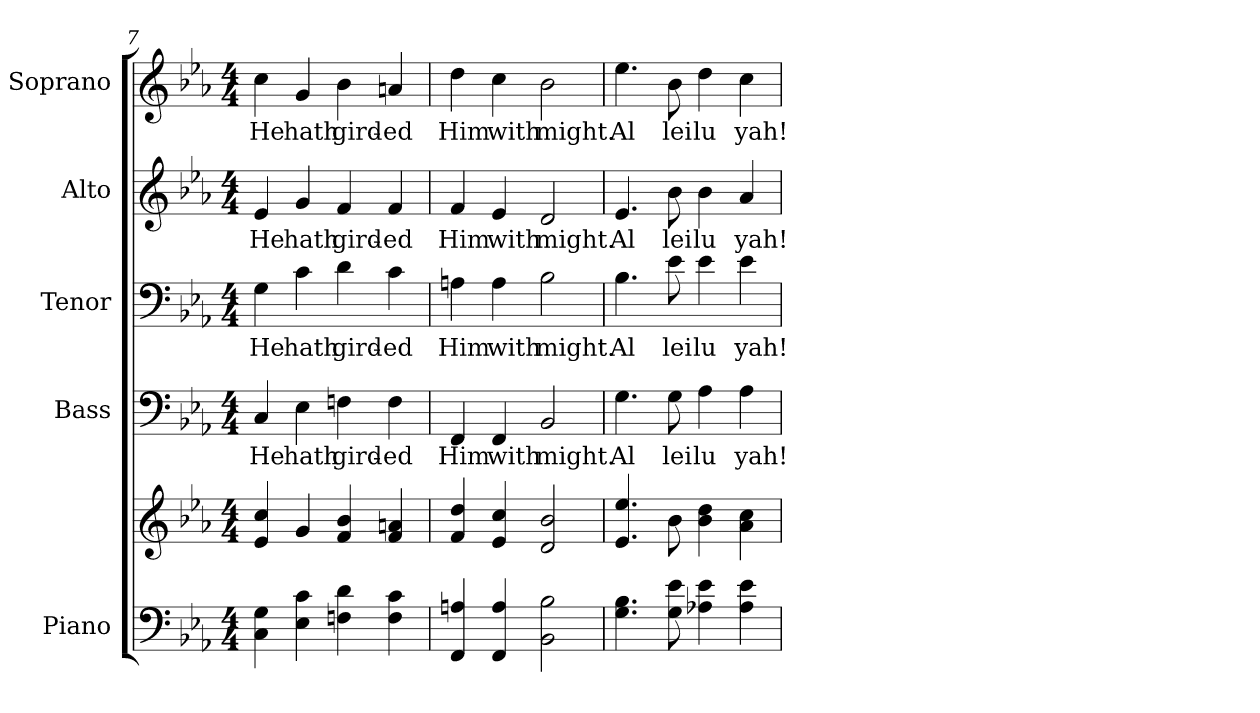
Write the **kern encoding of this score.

**kern	**kern	**kern	**text	**kern	**text	**kern	**text	**kern	**text
*part5	*part5	*part4	*part4	*part3	*part3	*part2	*part2	*part1	*part1
*staff6	*staff5	*staff4	*staff4	*staff3	*staff3	*staff2	*staff2	*staff1	*staff1
*I"Piano	*	*I"Bass	*	*I"Tenor	*	*I"Alto	*	*I"Soprano	*
*I'Pno.	*	*I'B.	*	*I'T.	*	*I'A.	*	*I'S.	*
*clefF4	*clefG2	*clefF4	*	*clefF4	*	*clefG2	*	*clefG2	*
*k[b-e-a-]	*k[b-e-a-]	*k[b-e-a-]	*	*k[b-e-a-]	*	*k[b-e-a-]	*	*k[b-e-a-]	*
*E-:	*E-:	*E-:	*	*E-:	*	*E-:	*	*E-:	*
*M4/4	*M4/4	*M4/4	*	*M4/4	*	*M4/4	*	*M4/4	*
=7	=7	=7	=7	=7	=7	=7	=7	=7	=7
!	!	!	!LO:LY:b:color=#000000	!	!	!	!	!	!
!	!	!	!	!	!LO:LY:b:color=#000000	!	!	!	!
!	!	!	!	!	!	!	!LO:LY:b:color=#000000	!	!
!	!	!	!	!	!	!	!	!	!LO:LY:b:color=#000000
4Ci\ 4Gi	4e-i/ 4cci	4Ci/	He	4Gi\	He	4e-i/	He	4cci\	He
!	!	!	!LO:LY:b:color=#000000	!	!	!	!	!	!
!	!	!	!	!	!LO:LY:b:color=#000000	!	!	!	!
!	!	!	!	!	!	!	!LO:LY:b:color=#000000	!	!
!	!	!	!	!	!	!	!	!	!LO:LY:b:color=#000000
4E-i\ 4ci	4gi/	4E-i\	hath	4ci\	hath	4gi/	hath	4gi/	hath
!	!	!	!LO:LY:b:color=#000000	!	!	!	!	!	!
!	!	!	!	!	!LO:LY:b:color=#000000	!	!	!	!
!	!	!	!	!	!	!	!LO:LY:b:color=#000000	!	!
!	!	!	!	!	!	!	!	!	!LO:LY:b:color=#000000
4Fni\ 4di	4fi/ 4b-i	4Fni\	gird-	4di\	gird-	4fi/	gird-	4b-i\	gird-
!	!	!	!LO:LY:b:color=#000000	!	!	!	!	!	!
!	!	!	!	!	!LO:LY:b:color=#000000	!	!	!	!
!	!	!	!	!	!	!	!LO:LY:b:color=#000000	!	!
!	!	!	!	!	!	!	!	!	!LO:LY:b:color=#000000
4Fi\ 4ci	4fi/ 4ani	4Fi\	-ed	4ci\	-ed	4fi/	-ed	4ani/	-ed
=8	=8	=8	=8	=8	=8	=8	=8	=8	=8
!	!	!	!LO:LY:b:color=#000000	!	!	!	!	!	!
!	!	!	!	!	!LO:LY:b:color=#000000	!	!	!	!
!	!	!	!	!	!	!	!LO:LY:b:color=#000000	!	!
!	!	!	!	!	!	!	!	!	!LO:LY:b:color=#000000
4FFi/ 4Ani	4fi/ 4ddi	4FFi/	Him	4Ani\	Him	4fi/	Him	4ddi\	Him
!	!	!	!LO:LY:b:color=#000000	!	!	!	!	!	!
!	!	!	!	!	!LO:LY:b:color=#000000	!	!	!	!
!	!	!	!	!	!	!	!LO:LY:b:color=#000000	!	!
!	!	!	!	!	!	!	!	!	!LO:LY:b:color=#000000
4FFi/ 4Ai	4e-i/ 4cci	4FFi/	with	4Ai\	with	4e-i/	with	4cci\	with
!	!	!	!LO:LY:b:color=#000000	!	!	!	!	!	!
!	!	!	!	!	!LO:LY:b:color=#000000	!	!	!	!
!	!	!	!	!	!	!	!LO:LY:b:color=#000000	!	!
!	!	!	!	!	!	!	!	!	!LO:LY:b:color=#000000
2BB-i\ 2B-i	2di/ 2b-i	2BB-i/	might.	2B-i\	might.	2di/	might.	2b-i\	might.
!!LO:PB:g=z
=9	=9	=9	=9	=9	=9	=9	=9	=9	=9
!	!	!	!LO:LY:b:color=#000000	!	!	!	!	!	!
!	!	!	!	!	!LO:LY:b:color=#000000	!	!	!	!
!	!	!	!	!	!	!	!LO:LY:b:color=#000000	!	!
!	!	!	!	!	!	!	!	!	!LO:LY:b:color=#000000
4.Gi\ 4.B-i	4.e-i/ 4.ee-i	4.Gi\	Al	4.B-i\	Al	4.e-i/	Al	4.ee-i\	Al
!	!	!	!LO:LY:b:color=#000000	!	!	!	!	!	!
!	!	!	!	!	!LO:LY:b:color=#000000	!	!	!	!
!	!	!	!	!	!	!	!LO:LY:b:color=#000000	!	!
!	!	!	!	!	!	!	!	!	!LO:LY:b:color=#000000
8Gi\ 8e-i	8b-i\	8Gi\	lei	8e-i\	lei	8b-i\	lei	8b-i\	lei
!	!	!	!LO:LY:b:color=#000000	!	!	!	!	!	!
!	!	!	!	!	!LO:LY:b:color=#000000	!	!	!	!
!	!	!	!	!	!	!	!LO:LY:b:color=#000000	!	!
!	!	!	!	!	!	!	!	!	!LO:LY:b:color=#000000
4A-Xi\ 4e-i	4b-i\ 4ddi	4A-i\	lu	4e-i\	lu	4b-i\	lu	4ddi\	lu
!	!	!	!LO:LY:b:color=#000000	!	!	!	!	!	!
!	!	!	!	!	!LO:LY:b:color=#000000	!	!	!	!
!	!	!	!	!	!	!	!LO:LY:b:color=#000000	!	!
!	!	!	!	!	!	!	!	!	!LO:LY:b:color=#000000
4A-i\ 4e-i	4a-i\ 4cci	4A-i\	yah!	4e-i\	yah!	4a-i/	yah!	4cci\	yah!
=	=	=	=	=	=	=	=	=	=
*-	*-	*-	*-	*-	*-	*-	*-	*-	*-
